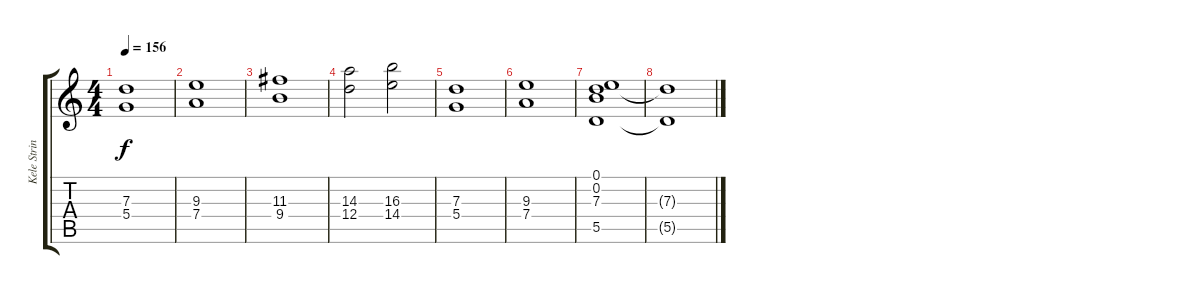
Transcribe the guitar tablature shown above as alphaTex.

\track ("Kele Strings Effect" "Kele Strin") {instrument acousticguitarsteel}
\staff {score tabs}
\tuning (E4 B3 G3 D3 A2 E2) {hide}
\ts (4 4)
\tempo 156
\clef g2
\ks c
(7.3 5.4).1{dy f} |
(9.3 7.4).1 |
(11.3 9.4).1 |
(14.3 12.4).2 (16.3 14.4).2 |
(7.3 5.4).1 |
(9.3 7.4).1{volume 3} |
(0.1 0.2 7.3 5.5).1 |
(7.3{t} 5.5{t}).1
